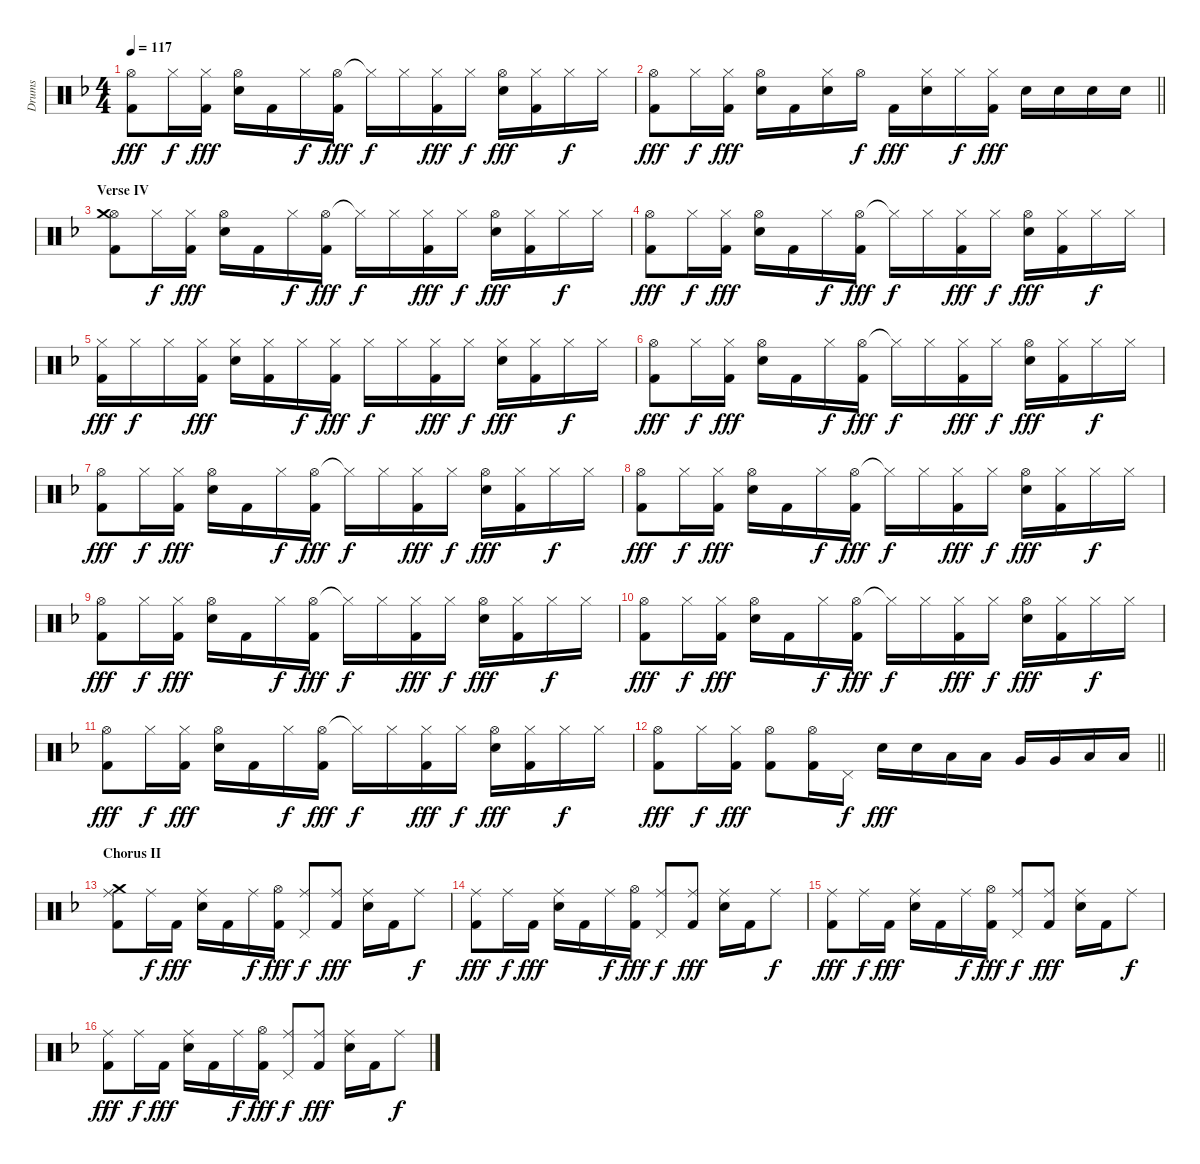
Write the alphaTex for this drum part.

\track ("Drums" "Drums") {instrument percussion}
\staff {score}
\articulation defaults
\ts (4 4)
\tempo 117
\clef neutral
\ks f
("Hi-Hat (open)" "Kick (hit) 2").8{dy fff} "Hi-Hat (closed)".16{dy f} ("Hi-Hat (closed)" "Kick (hit) 2").16{dy fff} ("Hi-Hat (open)" "Snare (hit) 2").16 "Kick (hit) 2".16 "Hi-Hat (closed)".16{dy f} ("Hi-Hat (open)" "Kick (hit) 2").16{dy fff} "Hi-Hat (closed)"{t}.16{dy f} "Hi-Hat (closed)".16 ("Hi-Hat (closed)" "Kick (hit) 2").16{dy fff} "Hi-Hat (closed)".16{dy f} ("Hi-Hat (open)" "Snare (hit) 2").16{dy fff} ("Hi-Hat (closed)" "Kick (hit) 2").16 "Hi-Hat (closed)".16{dy f} "Hi-Hat (closed)".16 |
\barLineRight lightlight
("Hi-Hat (open)" "Kick (hit) 2").8{dy fff} "Hi-Hat (closed)".16{dy f} ("Hi-Hat (closed)" "Kick (hit) 2").16{dy fff} ("Hi-Hat (open)" "Snare (hit) 2").16 "Kick (hit) 2".16 ("Hi-Hat (closed)" "Snare (hit) 2").16 "Hi-Hat (open)".16{dy f} "Kick (hit) 2".16{dy fff} ("Hi-Hat (closed)" "Snare (hit) 2").16 "Hi-Hat (closed)".16{dy f} ("Hi-Hat (closed)" "Kick (hit) 2").16{dy fff} "Snare (hit) 2".16 "Snare (hit) 2".16 "Snare (hit) 2".16 "Snare (hit) 2".16 |
\section ("" "Verse IV")
("Hi-Hat (open)" "Crash medium (hit)" "Kick (hit) 2").8 "Hi-Hat (closed)".16{dy f} ("Hi-Hat (closed)" "Kick (hit) 2").16{dy fff} ("Hi-Hat (open)" "Snare (hit) 2").16 "Kick (hit) 2".16 "Hi-Hat (closed)".16{dy f} ("Hi-Hat (open)" "Kick (hit) 2").16{dy fff} "Hi-Hat (closed)"{t}.16{dy f} "Hi-Hat (closed)".16 ("Hi-Hat (closed)" "Kick (hit) 2").16{dy fff} "Hi-Hat (closed)".16{dy f} ("Hi-Hat (open)" "Snare (hit) 2").16{dy fff} ("Hi-Hat (closed)" "Kick (hit) 2").16 "Hi-Hat (closed)".16{dy f} "Hi-Hat (closed)".16 |
("Hi-Hat (open)" "Kick (hit) 2").8{dy fff} "Hi-Hat (closed)".16{dy f} ("Hi-Hat (closed)" "Kick (hit) 2").16{dy fff} ("Hi-Hat (open)" "Snare (hit) 2").16 "Kick (hit) 2".16 "Hi-Hat (closed)".16{dy f} ("Hi-Hat (open)" "Kick (hit) 2").16{dy fff} "Hi-Hat (closed)"{t}.16{dy f} "Hi-Hat (closed)".16 ("Hi-Hat (closed)" "Kick (hit) 2").16{dy fff} "Hi-Hat (closed)".16{dy f} ("Hi-Hat (open)" "Snare (hit) 2").16{dy fff} ("Hi-Hat (closed)" "Kick (hit) 2").16 "Hi-Hat (closed)".16{dy f} "Hi-Hat (closed)".16 |
("Hi-Hat (closed)" "Kick (hit) 2").16{dy fff} "Hi-Hat (closed)".16{dy f} "Hi-Hat (closed)".16 ("Hi-Hat (closed)" "Kick (hit) 2").16{dy fff} ("Hi-Hat (closed)" "Snare (hit) 2").16 ("Hi-Hat (closed)" "Kick (hit) 2").16 "Hi-Hat (closed)".16{dy f} ("Hi-Hat (closed)" "Kick (hit) 2").16{dy fff} "Hi-Hat (closed)".16{dy f} "Hi-Hat (closed)".16 ("Hi-Hat (closed)" "Kick (hit) 2").16{dy fff} "Hi-Hat (closed)".16{dy f} ("Hi-Hat (closed)" "Snare (hit) 2").16{dy fff} ("Hi-Hat (closed)" "Kick (hit) 2").16 "Hi-Hat (closed)".16{dy f} "Hi-Hat (closed)".16 |
("Hi-Hat (open)" "Kick (hit) 2").8{dy fff} "Hi-Hat (closed)".16{dy f} ("Hi-Hat (closed)" "Kick (hit) 2").16{dy fff} ("Hi-Hat (open)" "Snare (hit) 2").16 "Kick (hit) 2".16 "Hi-Hat (closed)".16{dy f} ("Hi-Hat (open)" "Kick (hit) 2").16{dy fff} "Hi-Hat (closed)"{t}.16{dy f} "Hi-Hat (closed)".16 ("Hi-Hat (closed)" "Kick (hit) 2").16{dy fff} "Hi-Hat (closed)".16{dy f} ("Hi-Hat (open)" "Snare (hit) 2").16{dy fff} ("Hi-Hat (closed)" "Kick (hit) 2").16 "Hi-Hat (closed)".16{dy f} "Hi-Hat (closed)".16 |
("Hi-Hat (open)" "Kick (hit) 2").8{dy fff} "Hi-Hat (closed)".16{dy f} ("Hi-Hat (closed)" "Kick (hit) 2").16{dy fff} ("Hi-Hat (open)" "Snare (hit) 2").16 "Kick (hit) 2".16 "Hi-Hat (closed)".16{dy f} ("Hi-Hat (open)" "Kick (hit) 2").16{dy fff} "Hi-Hat (closed)"{t}.16{dy f} "Hi-Hat (closed)".16 ("Hi-Hat (closed)" "Kick (hit) 2").16{dy fff} "Hi-Hat (closed)".16{dy f} ("Hi-Hat (open)" "Snare (hit) 2").16{dy fff} ("Hi-Hat (closed)" "Kick (hit) 2").16 "Hi-Hat (closed)".16{dy f} "Hi-Hat (closed)".16 |
("Hi-Hat (open)" "Kick (hit) 2").8{dy fff} "Hi-Hat (closed)".16{dy f} ("Hi-Hat (closed)" "Kick (hit) 2").16{dy fff} ("Hi-Hat (open)" "Snare (hit) 2").16 "Kick (hit) 2".16 "Hi-Hat (closed)".16{dy f} ("Hi-Hat (open)" "Kick (hit) 2").16{dy fff} "Hi-Hat (closed)"{t}.16{dy f} "Hi-Hat (closed)".16 ("Hi-Hat (closed)" "Kick (hit) 2").16{dy fff} "Hi-Hat (closed)".16{dy f} ("Hi-Hat (open)" "Snare (hit) 2").16{dy fff} ("Hi-Hat (closed)" "Kick (hit) 2").16 "Hi-Hat (closed)".16{dy f} "Hi-Hat (closed)".16 |
("Hi-Hat (open)" "Kick (hit) 2").8{dy fff} "Hi-Hat (closed)".16{dy f} ("Hi-Hat (closed)" "Kick (hit) 2").16{dy fff} ("Hi-Hat (open)" "Snare (hit) 2").16 "Kick (hit) 2".16 "Hi-Hat (closed)".16{dy f} ("Hi-Hat (open)" "Kick (hit) 2").16{dy fff} "Hi-Hat (closed)"{t}.16{dy f} "Hi-Hat (closed)".16 ("Hi-Hat (closed)" "Kick (hit) 2").16{dy fff} "Hi-Hat (closed)".16{dy f} ("Hi-Hat (open)" "Snare (hit) 2").16{dy fff} ("Hi-Hat (closed)" "Kick (hit) 2").16 "Hi-Hat (closed)".16{dy f} "Hi-Hat (closed)".16 |
("Hi-Hat (open)" "Kick (hit) 2").8{dy fff} "Hi-Hat (closed)".16{dy f} ("Hi-Hat (closed)" "Kick (hit) 2").16{dy fff} ("Hi-Hat (open)" "Snare (hit) 2").16 "Kick (hit) 2".16 "Hi-Hat (closed)".16{dy f} ("Hi-Hat (open)" "Kick (hit) 2").16{dy fff} "Hi-Hat (closed)"{t}.16{dy f} "Hi-Hat (closed)".16 ("Hi-Hat (closed)" "Kick (hit) 2").16{dy fff} "Hi-Hat (closed)".16{dy f} ("Hi-Hat (open)" "Snare (hit) 2").16{dy fff} ("Hi-Hat (closed)" "Kick (hit) 2").16 "Hi-Hat (closed)".16{dy f} "Hi-Hat (closed)".16 |
("Hi-Hat (open)" "Kick (hit) 2").8{dy fff} "Hi-Hat (closed)".16{dy f} ("Hi-Hat (closed)" "Kick (hit) 2").16{dy fff} ("Hi-Hat (open)" "Snare (hit) 2").16 "Kick (hit) 2".16 "Hi-Hat (closed)".16{dy f} ("Hi-Hat (open)" "Kick (hit) 2").16{dy fff} "Hi-Hat (closed)"{t}.16{dy f} "Hi-Hat (closed)".16 ("Hi-Hat (closed)" "Kick (hit) 2").16{dy fff} "Hi-Hat (closed)".16{dy f} ("Hi-Hat (open)" "Snare (hit) 2").16{dy fff} ("Hi-Hat (closed)" "Kick (hit) 2").16 "Hi-Hat (closed)".16{dy f} "Hi-Hat (closed)".16 |
\barLineRight lightlight
("Hi-Hat (open)" "Kick (hit) 2").8{dy fff} "Hi-Hat (closed)".16{dy f} ("Hi-Hat (closed)" "Kick (hit) 2").16{dy fff} ("Hi-Hat (open)" "Kick (hit) 2").8 ("Hi-Hat (open)" "Kick (hit) 2").16 "Pedal Hi-Hat (hit)".16{dy f} "Snare (hit) 2".16{dy fff} "Snare (hit) 2".16 "Low Tom (hit)".16 "Low Tom (hit)".16 "Very Low Tom (hit)".16 "Very Low Tom (hit)".16 "Low Floor Tom (hit)".16 "Low Floor Tom (hit)".16 |
\section ("" "Chorus II")
("Ride (middle)" "Crash medium (hit)" "Kick (hit) 2").8 "Ride (middle)".16{dy f} "Kick (hit) 2".16{dy fff} ("Ride (middle)" "Snare (hit) 2").16 "Kick (hit) 2".16 "Ride (middle)".16{dy f} ("Hi-Hat (open)" "Kick (hit) 2").16{dy fff} ("Ride (middle)" "Pedal Hi-Hat (hit)").8{dy f} ("Ride (middle)" "Kick (hit) 2").8{dy fff} ("Ride (middle)" "Snare (hit) 2").16 "Kick (hit) 2".16 "Ride (middle)".8{dy f} |
("Ride (middle)" "Kick (hit) 2").8{dy fff} "Ride (middle)".16{dy f} "Kick (hit) 2".16{dy fff} ("Ride (middle)" "Snare (hit) 2").16 "Kick (hit) 2".16 "Ride (middle)".16{dy f} ("Hi-Hat (open)" "Kick (hit) 2").16{dy fff} ("Ride (middle)" "Pedal Hi-Hat (hit)").8{dy f} ("Ride (middle)" "Kick (hit) 2").8{dy fff} ("Ride (middle)" "Snare (hit) 2").16 "Kick (hit) 2".16 "Ride (middle)".8{dy f} |
("Ride (middle)" "Kick (hit) 2").8{dy fff} "Ride (middle)".16{dy f} "Kick (hit) 2".16{dy fff} ("Ride (middle)" "Snare (hit) 2").16 "Kick (hit) 2".16 "Ride (middle)".16{dy f} ("Hi-Hat (open)" "Kick (hit) 2").16{dy fff} ("Ride (middle)" "Pedal Hi-Hat (hit)").8{dy f} ("Ride (middle)" "Kick (hit) 2").8{dy fff} ("Ride (middle)" "Snare (hit) 2").16 "Kick (hit) 2".16 "Ride (middle)".8{dy f} |
("Ride (middle)" "Kick (hit) 2").8{dy fff} "Ride (middle)".16{dy f} "Kick (hit) 2".16{dy fff} ("Ride (middle)" "Snare (hit) 2").16 "Kick (hit) 2".16 "Ride (middle)".16{dy f} ("Hi-Hat (open)" "Kick (hit) 2").16{dy fff} ("Ride (middle)" "Pedal Hi-Hat (hit)").8{dy f} ("Ride (middle)" "Kick (hit) 2").8{dy fff} ("Ride (middle)" "Snare (hit) 2").16 "Kick (hit) 2".16 "Ride (middle)".8{dy f}
